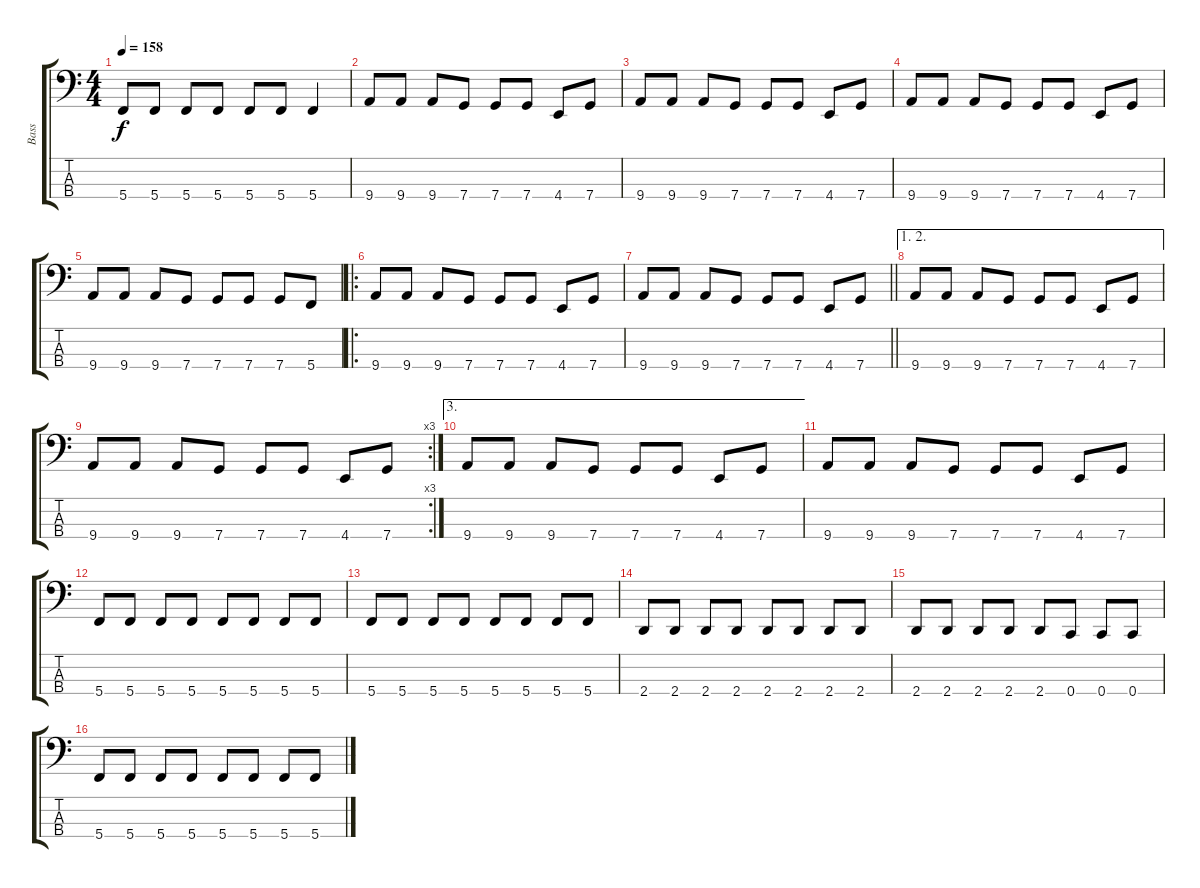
\track ("Bass" "Bass") {instrument electricbassfinger}
\staff {score tabs}
\tuning (G2 C2 G1 C1) {hide}
\ts (4 4)
\tempo 158
\clef f4
\ks c
5.4.8{dy f} 5.4.8 5.4.8 5.4.8 5.4.8 5.4.8 5.4.4 |
9.4.8 9.4.8 9.4.8 7.4.8 7.4.8 7.4.8 4.4.8 7.4.8 |
9.4.8 9.4.8 9.4.8 7.4.8 7.4.8 7.4.8 4.4.8 7.4.8 |
9.4.8 9.4.8 9.4.8 7.4.8 7.4.8 7.4.8 4.4.8 7.4.8 |
9.4.8 9.4.8 9.4.8 7.4.8 7.4.8 7.4.8 7.4.8 5.4.8 |
\ro
9.4.8 9.4.8 9.4.8 7.4.8 7.4.8 7.4.8 4.4.8 7.4.8 |
\barLineRight lightlight
9.4.8 9.4.8 9.4.8 7.4.8 7.4.8 7.4.8 4.4.8 7.4.8 |
\ae (1 2)
9.4.8 9.4.8 9.4.8 7.4.8 7.4.8 7.4.8 4.4.8 7.4.8 |
\rc 3
9.4.8 9.4.8 9.4.8 7.4.8 7.4.8 7.4.8 4.4.8 7.4.8 |
\ae 3
9.4.8 9.4.8 9.4.8 7.4.8 7.4.8 7.4.8 4.4.8 7.4.8 |
9.4.8 9.4.8 9.4.8 7.4.8 7.4.8 7.4.8 4.4.8 7.4.8 |
5.4.8 5.4.8 5.4.8 5.4.8 5.4.8 5.4.8 5.4.8 5.4.8 |
5.4.8 5.4.8 5.4.8 5.4.8 5.4.8 5.4.8 5.4.8 5.4.8 |
2.4.8 2.4.8 2.4.8 2.4.8 2.4.8 2.4.8 2.4.8 2.4.8 |
2.4.8 2.4.8 2.4.8 2.4.8 2.4.8 0.4.8 0.4.8 0.4.8 |
5.4.8 5.4.8 5.4.8 5.4.8 5.4.8 5.4.8 5.4.8 5.4.8
